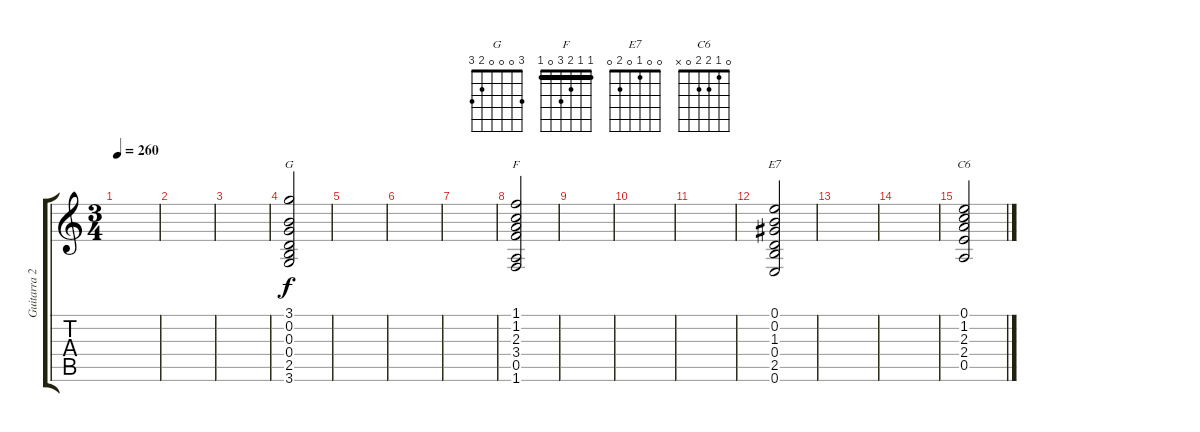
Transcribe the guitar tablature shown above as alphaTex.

\track ("Guitarra 2" "Guitarra 2") {instrument electricguitarclean}
\staff {score tabs}
\tuning (E4 B3 G3 D3 A2 E2) {hide}
\chord ("G" 3 0 0 0 2 3)
\chord ("F" 1 1 2 3 0 1) {barre 1}
\chord ("E7" 0 0 1 0 2 0)
\chord ("C6" 0 1 2 2 0 x)
\ts (3 4)
\tempo 260
\clef g2
\ks c
|
|
|
(3.1 0.2 0.3 0.4 2.5 3.6).2{ch "G"} |
|
|
|
(1.1 1.2 2.3 3.4 0.5 1.6).2{ch "F"} |
|
|
|
(0.1 0.2 1.3 0.4 2.5 0.6).2{ch "E7"} |
|
|
(0.1 1.2 2.3 2.4 0.5).2{ch "C6"}
